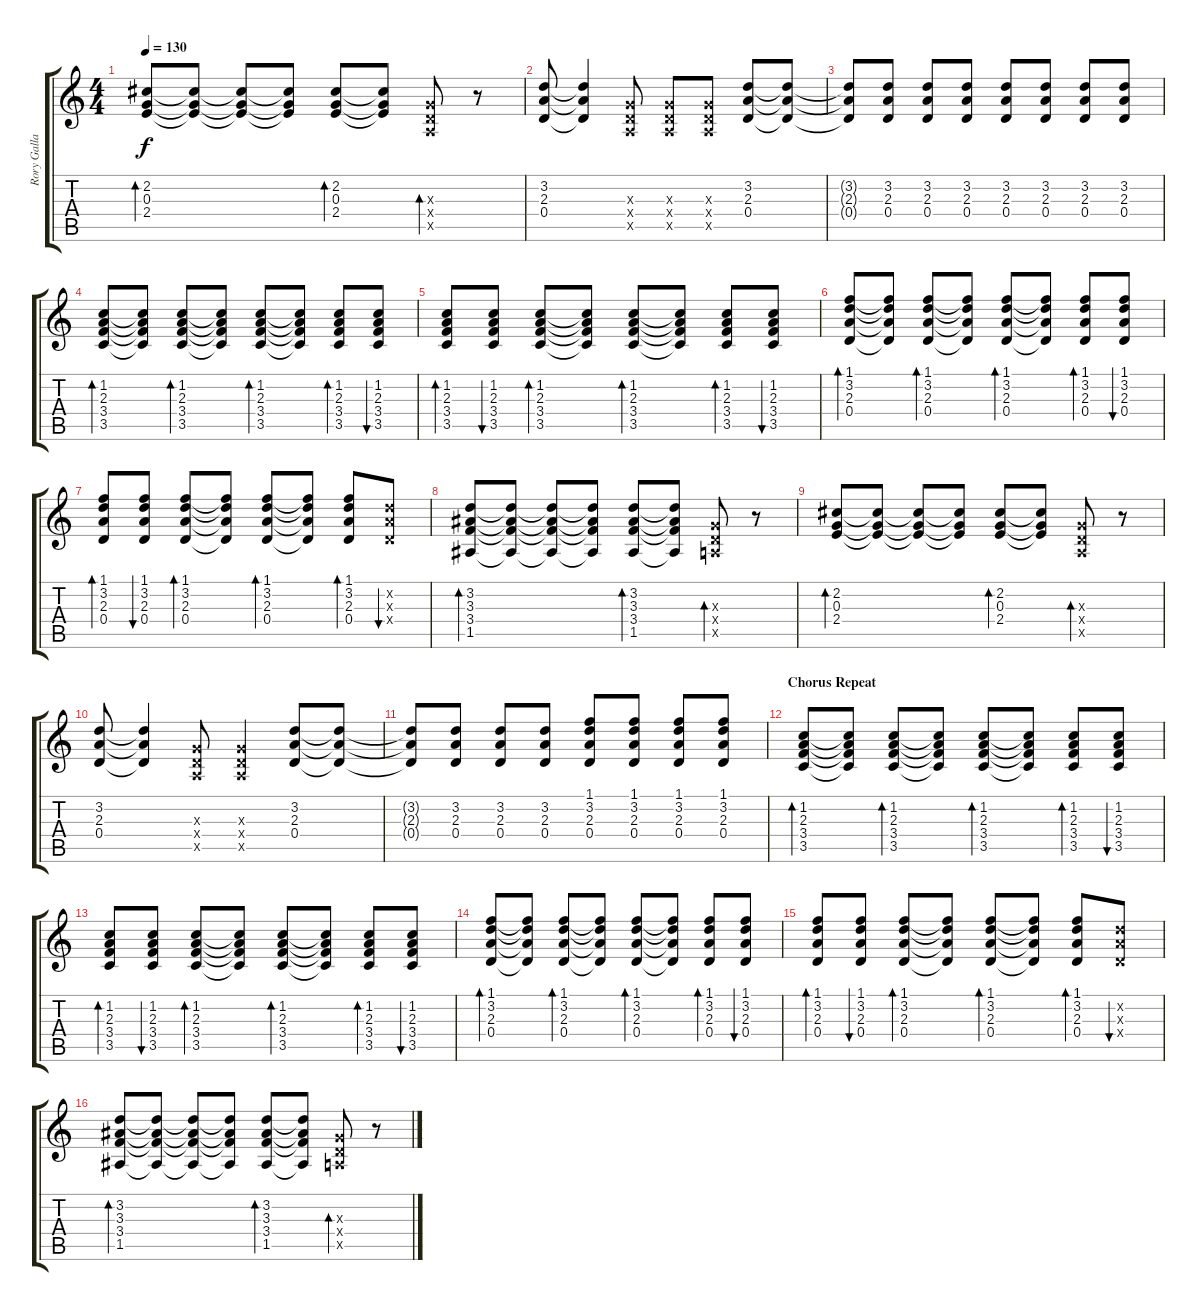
\track ("Rory Gallagher" "Rory Galla") {instrument electricguitarclean}
\staff {score tabs}
\tuning (E4 B3 G3 D3 A2 E2) {hide}
\ts (4 4)
\tempo 130
\clef g2
\ks c
(2.2 0.3 2.4).8{bd 240 dy f} (2.2{t} 0.3{t} 2.4{t}).8 (2.2{t} 0.3{t} 2.4{t}).8 (2.2{t} 0.3{t} 2.4{t}).8 (2.2 0.3 2.4).8{bd 240} (2.2{t} 0.3{t} 2.4{t}).8 (0.3{x} 0.4{x} 0.5{x}).8{bd 240} r.8 |
(3.2 2.3 0.4).8 (3.2{t} 2.3{t} 0.4{t}).4 (0.3{x} 0.4{x} 0.5{x}).8 (0.3{x} 0.4{x} 0.5{x}).8 (0.3{x} 0.4{x} 0.5{x}).8 (3.2 2.3 0.4).8 (3.2{t} 2.3{t} 0.4{t}).8 |
(3.2{t} 2.3{t} 0.4{t}).8 (3.2 2.3 0.4).8 (3.2 2.3 0.4).8 (3.2 2.3 0.4).8 (3.2 2.3 0.4).8 (3.2 2.3 0.4).8 (3.2 2.3 0.4).8 (3.2 2.3 0.4).8 |
(1.2 2.3 3.4 3.5).8{bd 120} (1.2{t} 2.3{t} 3.4{t} 3.5{t}).8 (1.2 2.3 3.4 3.5).8{bd 120} (1.2{t} 2.3{t} 3.4{t} 3.5{t}).8 (1.2 2.3 3.4 3.5).8{bd 120} (1.2{t} 2.3{t} 3.4{t} 3.5{t}).8 (1.2 2.3 3.4 3.5).8{bd 120} (1.2 2.3 3.4 3.5).8{bu 120} |
(1.2 2.3 3.4 3.5).8{bd 120} (1.2 2.3 3.4 3.5).8{bu 120} (1.2 2.3 3.4 3.5).8{bd 120} (1.2{t} 2.3{t} 3.4{t} 3.5{t}).8 (1.2 2.3 3.4 3.5).8{bd 120} (1.2{t} 2.3{t} 3.4{t} 3.5{t}).8 (1.2 2.3 3.4 3.5).8{bd 120} (1.2 2.3 3.4 3.5).8{bu 120} |
(1.1 3.2 2.3 0.4).8{bd 120} (1.1{t} 3.2{t} 2.3{t} 0.4{t}).8 (1.1 3.2 2.3 0.4).8{bd 120} (1.1{t} 3.2{t} 2.3{t} 0.4{t}).8 (1.1 3.2 2.3 0.4).8{bd 120} (1.1{t} 3.2{t} 2.3{t} 0.4{t}).8 (1.1 3.2 2.3 0.4).8{bd 120} (1.1 3.2 2.3 0.4).8{bu 120} |
(1.1 3.2 2.3 0.4).8{bd 120} (1.1 3.2 2.3 0.4).8{bu 120} (1.1 3.2 2.3 0.4).8{bd 120} (1.1{t} 3.2{t} 2.3{t} 0.4{t}).8 (1.1 3.2 2.3 0.4).8{bd 120} (1.1{t} 3.2{t} 2.3{t} 0.4{t}).8 (1.1 3.2 2.3 0.4).8{bd 120} (3.2{x} 2.3{x} 0.4{x}).8{bu 120} |
(3.2 3.3 3.4 1.5).8{bd 120} (3.2{t} 3.3{t} 3.4{t} 1.5{t}).8 (3.2{t} 3.3{t} 3.4{t} 1.5{t}).8 (3.2{t} 3.3{t} 3.4{t} 1.5{t}).8 (3.2 3.3 3.4 1.5).8{bd 120} (3.2{t} 3.3{t} 3.4{t} 1.5{t}).8 (0.3{x} 0.4{x} 0.5{x}).8{bd 120} r.8 |
(2.2 0.3 2.4).8{bd 240} (2.2{t} 0.3{t} 2.4{t}).8 (2.2{t} 0.3{t} 2.4{t}).8 (2.2{t} 0.3{t} 2.4{t}).8 (2.2 0.3 2.4).8{bd 240} (2.2{t} 0.3{t} 2.4{t}).8 (0.3{x} 0.4{x} 0.5{x}).8{bd 240} r.8 |
(3.2 2.3 0.4).8 (3.2{t} 2.3{t} 0.4{t}).4 (0.3{x} 0.4{x} 0.5{x}).8 (0.3{x} 0.4{x} 0.5{x}).4 (3.2 2.3 0.4).8 (3.2{t} 2.3{t} 0.4{t}).8 |
(3.2{t} 2.3{t} 0.4{t}).8 (3.2 2.3 0.4).8 (3.2 2.3 0.4).8 (3.2 2.3 0.4).8 (1.1 3.2 2.3 0.4).8 (1.1 3.2 2.3 0.4).8 (1.1 3.2 2.3 0.4).8 (1.1 3.2 2.3 0.4).8 |
\section ("" "Chorus Repeat")
(1.2 2.3 3.4 3.5).8{bd 120} (1.2{t} 2.3{t} 3.4{t} 3.5{t}).8 (1.2 2.3 3.4 3.5).8{bd 120} (1.2{t} 2.3{t} 3.4{t} 3.5{t}).8 (1.2 2.3 3.4 3.5).8{bd 120} (1.2{t} 2.3{t} 3.4{t} 3.5{t}).8 (1.2 2.3 3.4 3.5).8{bd 120} (1.2 2.3 3.4 3.5).8{bu 120} |
(1.2 2.3 3.4 3.5).8{bd 120} (1.2 2.3 3.4 3.5).8{bu 120} (1.2 2.3 3.4 3.5).8{bd 120} (1.2{t} 2.3{t} 3.4{t} 3.5{t}).8 (1.2 2.3 3.4 3.5).8{bd 120} (1.2{t} 2.3{t} 3.4{t} 3.5{t}).8 (1.2 2.3 3.4 3.5).8{bd 120} (1.2 2.3 3.4 3.5).8{bu 120} |
(1.1 3.2 2.3 0.4).8{bd 120} (1.1{t} 3.2{t} 2.3{t} 0.4{t}).8 (1.1 3.2 2.3 0.4).8{bd 120} (1.1{t} 3.2{t} 2.3{t} 0.4{t}).8 (1.1 3.2 2.3 0.4).8{bd 120} (1.1{t} 3.2{t} 2.3{t} 0.4{t}).8 (1.1 3.2 2.3 0.4).8{bd 120} (1.1 3.2 2.3 0.4).8{bu 120} |
(1.1 3.2 2.3 0.4).8{bd 120} (1.1 3.2 2.3 0.4).8{bu 120} (1.1 3.2 2.3 0.4).8{bd 120} (1.1{t} 3.2{t} 2.3{t} 0.4{t}).8 (1.1 3.2 2.3 0.4).8{bd 120} (1.1{t} 3.2{t} 2.3{t} 0.4{t}).8 (1.1 3.2 2.3 0.4).8{bd 120} (3.2{x} 2.3{x} 0.4{x}).8{bu 120} |
(3.2 3.3 3.4 1.5).8{bd 120} (3.2{t} 3.3{t} 3.4{t} 1.5{t}).8 (3.2{t} 3.3{t} 3.4{t} 1.5{t}).8 (3.2{t} 3.3{t} 3.4{t} 1.5{t}).8 (3.2 3.3 3.4 1.5).8{bd 120} (3.2{t} 3.3{t} 3.4{t} 1.5{t}).8 (0.3{x} 0.4{x} 0.5{x}).8{bd 120} r.8
